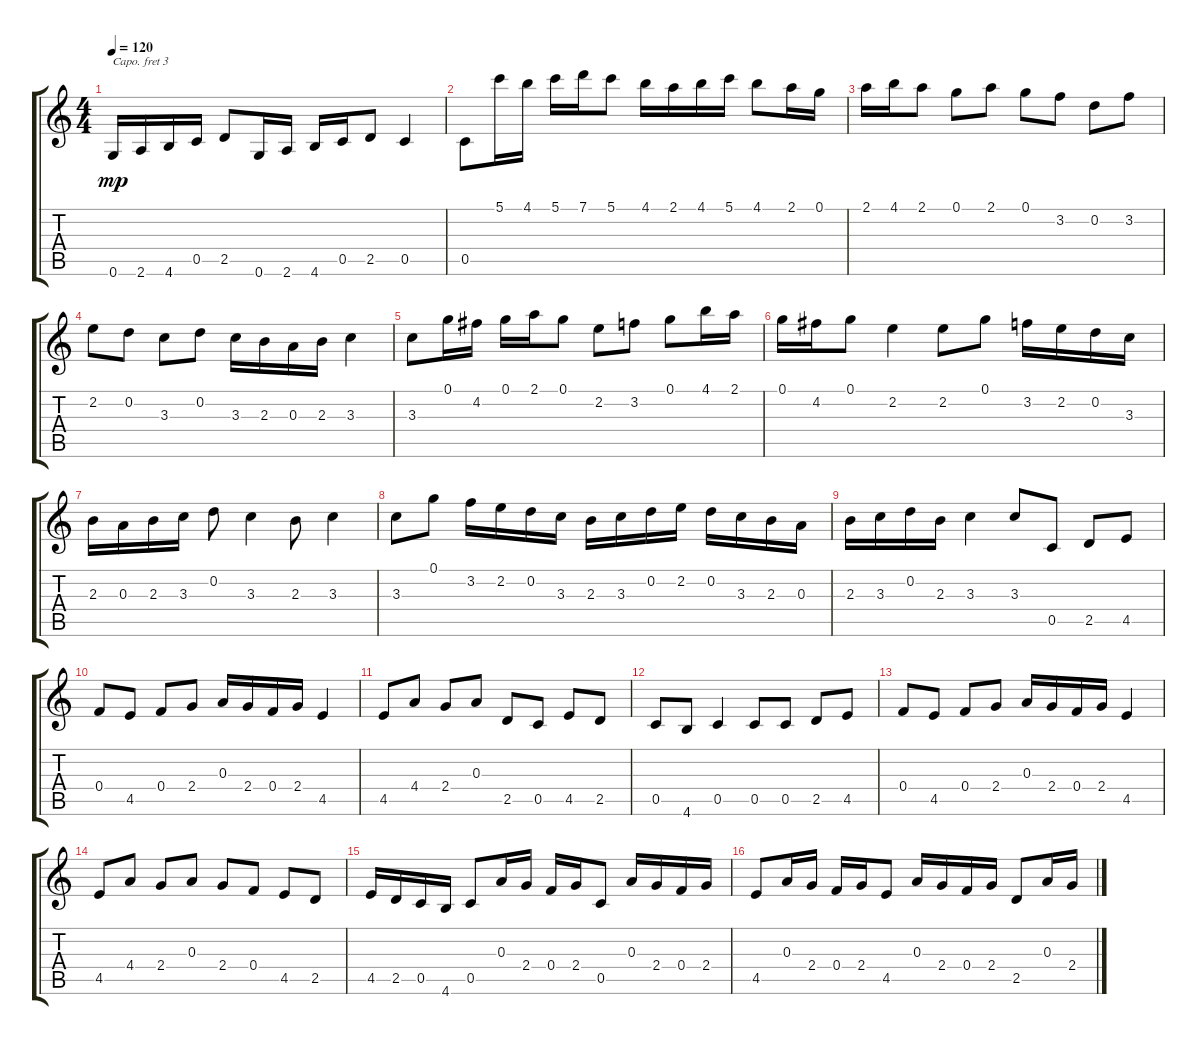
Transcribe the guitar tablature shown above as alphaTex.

\track "" {instrument acousticguitarsteel}
\staff {score tabs}
\capo 3
\tuning (E4 B3 Gb3 D3 A2 E2) {hide}
\ts (4 4)
\tempo 120
\clef g2
\ks c
0.6.16{dy mp} 2.6.16 4.6.16 0.5.16 2.5.8 0.6.16 2.6.16 4.6.16 0.5.16 2.5.8 0.5.4 |
0.5.8 5.1.16 4.1.16 5.1.16 7.1.16 5.1.8 4.1.16 2.1.16 4.1.16 5.1.16 4.1.8 2.1.16 0.1.16 |
2.1.16 4.1.16 2.1.8 0.1.8 2.1.8 0.1.8 3.2.8 0.2.8 3.2.8 |
2.2.8 0.2.8 3.3.8 0.2.8 3.3.16 2.3.16 0.3.16 2.3.16 3.3.4 |
3.3.8 0.1.16 4.2.16 0.1.16 2.1.16 0.1.8 2.2.8 3.2.8 0.1.8 4.1.16 2.1.16 |
0.1.16 4.2.16 0.1.8 2.2.4 2.2.8 0.1.8 3.2.16 2.2.16 0.2.16 3.3.16 |
2.3.16 0.3.16 2.3.16 3.3.16 0.2.8 3.3.4 2.3.8 3.3.4 |
3.3.8 0.1.8 3.2.16 2.2.16 0.2.16 3.3.16 2.3.16 3.3.16 0.2.16 2.2.16 0.2.16 3.3.16 2.3.16 0.3.16 |
2.3.16 3.3.16 0.2.16 2.3.16 3.3.4 3.3.8 0.5.8 2.5.8 4.5.8 |
0.4.8 4.5.8 0.4.8 2.4.8 0.3.16 2.4.16 0.4.16 2.4.16 4.5.4 |
4.5.8 4.4.8 2.4.8 0.3.8 2.5.8 0.5.8 4.5.8 2.5.8 |
0.5.8 4.6.8 0.5.4 0.5.8 0.5.8 2.5.8 4.5.8 |
0.4.8 4.5.8 0.4.8 2.4.8 0.3.16 2.4.16 0.4.16 2.4.16 4.5.4 |
4.5.8 4.4.8 2.4.8 0.3.8 2.4.8 0.4.8 4.5.8 2.5.8 |
4.5.16 2.5.16 0.5.16 4.6.16 0.5.8 0.3.16 2.4.16 0.4.16 2.4.16 0.5.8 0.3.16 2.4.16 0.4.16 2.4.16 |
4.5.8 0.3.16 2.4.16 0.4.16 2.4.16 4.5.8 0.3.16 2.4.16 0.4.16 2.4.16 2.5.8 0.3.16 2.4.16
